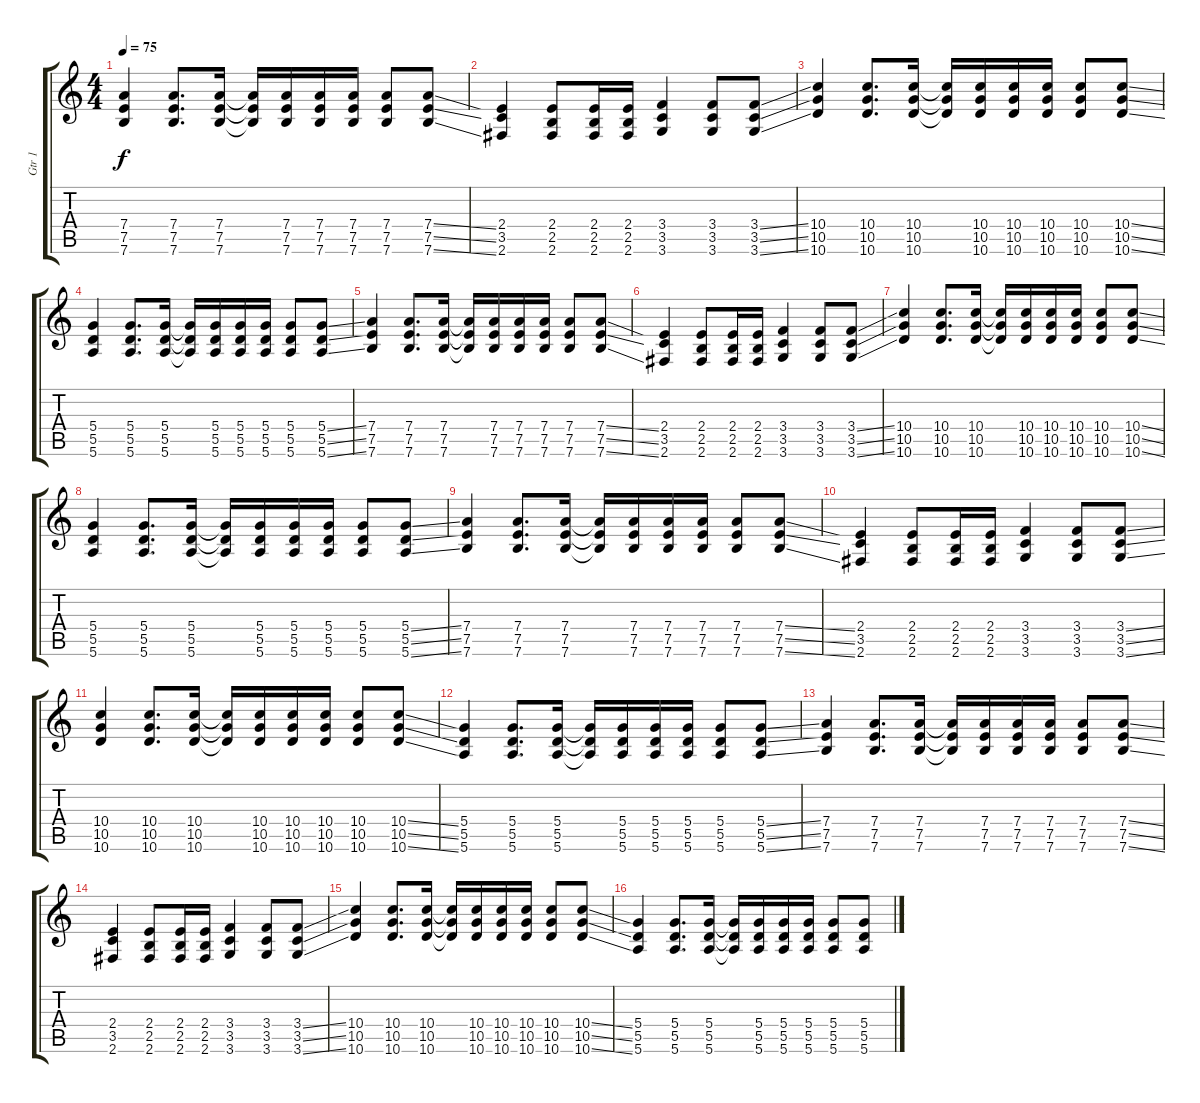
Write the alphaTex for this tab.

\track ("Gtr 1" "Gtr 1") {instrument electricguitarclean}
\staff {score tabs}
\tuning (E4 B3 G3 D3 A2 E2) {hide}
\ts (4 4)
\tempo 75
\clef g2
\ks c
(7.4 7.5 7.6).4{dy f} (7.4 7.5 7.6).8{d} (7.4 7.5 7.6).16 (7.4{t} 7.5{t} 7.6{t}).16 (7.4 7.5 7.6).16 (7.4 7.5 7.6).16 (7.4 7.5 7.6).16 (7.4 7.5 7.6).8 (7.4{ss} 7.5{ss} 7.6{ss}).8 |
(2.4 3.5 2.6).4 (2.4 2.5 2.6).8 (2.4 2.5 2.6).16 (2.4 2.5 2.6).16 (3.4 3.5 3.6).4 (3.4 3.5 3.6).8 (3.4{ss} 3.5{ss} 3.6{ss}).8 |
(10.4 10.5 10.6).4 (10.4 10.5 10.6).8{d} (10.4 10.5 10.6).16 (10.4{t} 10.5{t} 10.6{t}).16 (10.4 10.5 10.6).16 (10.4 10.5 10.6).16 (10.4 10.5 10.6).16 (10.4 10.5 10.6).8 (10.4{ss} 10.5{ss} 10.6{ss}).8 |
(5.4 5.5 5.6).4 (5.4 5.5 5.6).8{d} (5.4 5.5 5.6).16 (5.4{t} 5.5{t} 5.6{t}).16 (5.4 5.5 5.6).16 (5.4 5.5 5.6).16 (5.4 5.5 5.6).16 (5.4 5.5 5.6).8 (5.4{ss} 5.5{ss} 5.6{ss}).8 |
(7.4 7.5 7.6).4 (7.4 7.5 7.6).8{d} (7.4 7.5 7.6).16 (7.4{t} 7.5{t} 7.6{t}).16 (7.4 7.5 7.6).16 (7.4 7.5 7.6).16 (7.4 7.5 7.6).16 (7.4 7.5 7.6).8 (7.4{ss} 7.5{ss} 7.6{ss}).8 |
(2.4 3.5 2.6).4 (2.4 2.5 2.6).8 (2.4 2.5 2.6).16 (2.4 2.5 2.6).16 (3.4 3.5 3.6).4 (3.4 3.5 3.6).8 (3.4{ss} 3.5{ss} 3.6{ss}).8 |
(10.4 10.5 10.6).4 (10.4 10.5 10.6).8{d} (10.4 10.5 10.6).16 (10.4{t} 10.5{t} 10.6{t}).16 (10.4 10.5 10.6).16 (10.4 10.5 10.6).16 (10.4 10.5 10.6).16 (10.4 10.5 10.6).8 (10.4{ss} 10.5{ss} 10.6{ss}).8 |
(5.4 5.5 5.6).4 (5.4 5.5 5.6).8{d} (5.4 5.5 5.6).16 (5.4{t} 5.5{t} 5.6{t}).16 (5.4 5.5 5.6).16 (5.4 5.5 5.6).16 (5.4 5.5 5.6).16 (5.4 5.5 5.6).8 (5.4{ss} 5.5{ss} 5.6{ss}).8 |
(7.4 7.5 7.6).4 (7.4 7.5 7.6).8{d} (7.4 7.5 7.6).16 (7.4{t} 7.5{t} 7.6{t}).16 (7.4 7.5 7.6).16 (7.4 7.5 7.6).16 (7.4 7.5 7.6).16 (7.4 7.5 7.6).8 (7.4{ss} 7.5{ss} 7.6{ss}).8 |
(2.4 3.5 2.6).4 (2.4 2.5 2.6).8 (2.4 2.5 2.6).16 (2.4 2.5 2.6).16 (3.4 3.5 3.6).4 (3.4 3.5 3.6).8 (3.4{ss} 3.5{ss} 3.6{ss}).8 |
(10.4 10.5 10.6).4 (10.4 10.5 10.6).8{d} (10.4 10.5 10.6).16 (10.4{t} 10.5{t} 10.6{t}).16 (10.4 10.5 10.6).16 (10.4 10.5 10.6).16 (10.4 10.5 10.6).16 (10.4 10.5 10.6).8 (10.4{ss} 10.5{ss} 10.6{ss}).8 |
(5.4 5.5 5.6).4 (5.4 5.5 5.6).8{d} (5.4 5.5 5.6).16 (5.4{t} 5.5{t} 5.6{t}).16 (5.4 5.5 5.6).16 (5.4 5.5 5.6).16 (5.4 5.5 5.6).16 (5.4 5.5 5.6).8 (5.4{ss} 5.5{ss} 5.6{ss}).8 |
(7.4 7.5 7.6).4 (7.4 7.5 7.6).8{d} (7.4 7.5 7.6).16 (7.4{t} 7.5{t} 7.6{t}).16 (7.4 7.5 7.6).16 (7.4 7.5 7.6).16 (7.4 7.5 7.6).16 (7.4 7.5 7.6).8 (7.4{ss} 7.5{ss} 7.6{ss}).8 |
(2.4 3.5 2.6).4 (2.4 2.5 2.6).8 (2.4 2.5 2.6).16 (2.4 2.5 2.6).16 (3.4 3.5 3.6).4 (3.4 3.5 3.6).8 (3.4{ss} 3.5{ss} 3.6{ss}).8 |
(10.4 10.5 10.6).4 (10.4 10.5 10.6).8{d} (10.4 10.5 10.6).16 (10.4{t} 10.5{t} 10.6{t}).16 (10.4 10.5 10.6).16 (10.4 10.5 10.6).16 (10.4 10.5 10.6).16 (10.4 10.5 10.6).8 (10.4{ss} 10.5{ss} 10.6{ss}).8 |
(5.4 5.5 5.6).4 (5.4 5.5 5.6).8{d} (5.4 5.5 5.6).16 (5.4{t} 5.5{t} 5.6{t}).16 (5.4 5.5 5.6).16 (5.4 5.5 5.6).16 (5.4 5.5 5.6).16 (5.4 5.5 5.6).8 (5.4{ss} 5.5{ss} 5.6{ss}).8
